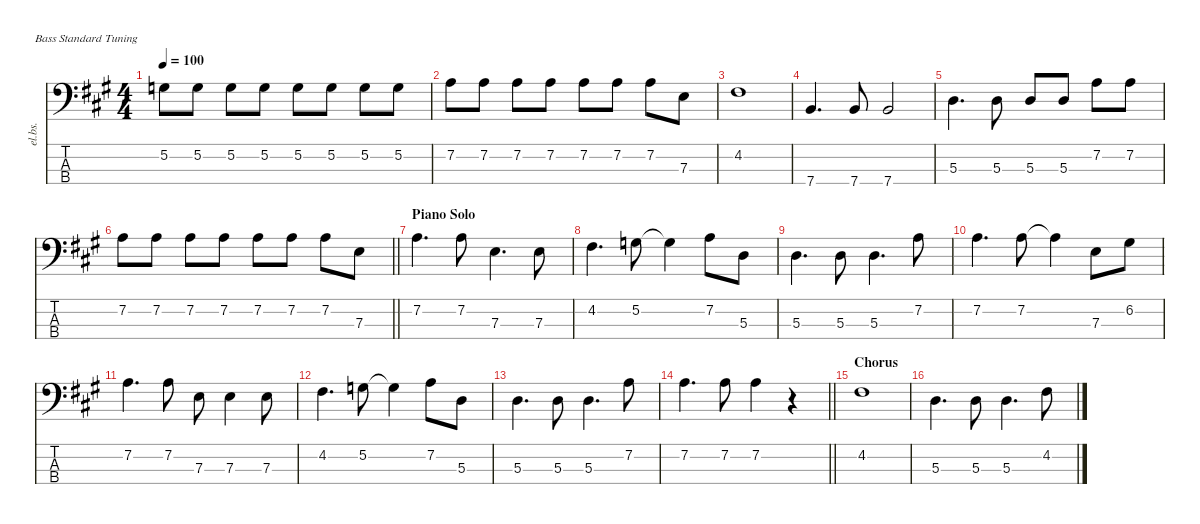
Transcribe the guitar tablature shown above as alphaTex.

\defaultSystemsLayout 4
\hideDynamics
\bracketExtendMode nobrackets
\otherSystemsTrackNameOrientation horizontal
\track ("Bass" "el.bs.") {instrument electricbasspick}
\staff {score tabs}
\tuning (G2 D2 A1 E1)
\ts (4 4)
\tempo 100
\clef f4
\ks a
5.2{acc forcenatural}.8{dy f beam Down} 5.2{acc forcenatural}.8{beam Down} 5.2{acc forcenatural}.8{beam Down} 5.2{acc forcenatural}.8{beam Down} 5.2{acc forcenatural}.8{beam Down} 5.2{acc forcenatural}.8{beam Down} 5.2{acc forcenatural}.8{beam Down} 5.2{acc forcenatural}.8{beam Down} |
7.2{acc forcenatural}.8{beam Down} 7.2{acc forcenatural}.8{beam Down} 7.2{acc forcenatural}.8{beam Down} 7.2{acc forcenatural}.8{beam Down} 7.2{acc forcenatural}.8{beam Down} 7.2{acc forcenatural}.8{beam Down} 7.2{acc forcenatural}.8{beam Down} 7.3{acc forcenatural}.8{beam Down} |
4.2{acc #}.1{beam Down} |
7.4{acc forcenatural}.4{d beam Up} 7.4{acc forcenatural}.8{beam Up} 7.4{acc forcenatural}.2{beam Up} |
5.3{acc forcenatural}.4{d beam Down} 5.3{acc forcenatural}.8{beam Down} 5.3{acc forcenatural}.8{beam Up} 5.3{acc forcenatural}.8{beam Up} 7.2{acc forcenatural}.8{beam Down} 7.2{acc forcenatural}.8{beam Down} |
\barLineRight lightlight
7.2{acc forcenatural}.8{beam Down} 7.2{acc forcenatural}.8{beam Down} 7.2{acc forcenatural}.8{beam Down} 7.2{acc forcenatural}.8{beam Down} 7.2{acc forcenatural}.8{beam Down} 7.2{acc forcenatural}.8{beam Down} 7.2{acc forcenatural}.8{beam Down} 7.3{acc forcenatural}.8{beam Down} |
\section ("" "Piano Solo")
7.2{acc forcenatural}.4{d beam Down} 7.2{acc forcenatural}.8{beam Down} 7.3{acc forcenatural}.4{d beam Down} 7.3{acc forcenatural}.8{beam Down} |
4.2{acc #}.4{d beam Down} 5.2{acc forcenatural}.8{beam Down} 5.2{t acc forcenatural}.4{beam Down} 7.2{acc forcenatural}.8{beam Down} 5.3{acc forcenatural}.8{beam Down} |
5.3{acc forcenatural}.4{d beam Down} 5.3{acc forcenatural}.8{beam Down} 5.3{acc forcenatural}.4{d beam Down} 7.2{acc forcenatural}.8{beam Down} |
7.2{acc forcenatural}.4{d beam Down} 7.2{acc forcenatural}.8{beam Down} 7.2{t acc forcenatural}.4{beam Down} 7.3{acc forcenatural}.8{beam Down} 6.2{acc #}.8{beam Down} |
7.2{acc forcenatural}.4{d beam Down} 7.2{acc forcenatural}.8{beam Down} 7.3{acc forcenatural}.8{beam Down} 7.3{acc forcenatural}.4{beam Down} 7.3{acc forcenatural}.8{beam Down} |
4.2{acc #}.4{d beam Down} 5.2{acc forcenatural}.8{beam Down} 5.2{t acc forcenatural}.4{beam Down} 7.2{acc forcenatural}.8{beam Down} 5.3{acc forcenatural}.8{beam Down} |
5.3{acc forcenatural}.4{d beam Down} 5.3{acc forcenatural}.8{beam Down} 5.3{acc forcenatural}.4{d beam Down} 7.2{acc forcenatural}.8{beam Down} |
\barLineRight lightlight
7.2{acc forcenatural}.4{d beam Down} 7.2{acc forcenatural}.8{beam Down} 7.2{acc forcenatural}.4{beam Down} r.4{beam Down} |
\section ("" "Chorus")
4.2{acc #}.1{beam Down} |
5.3{acc forcenatural}.4{d beam Down} 5.3{acc forcenatural}.8{beam Down} 5.3{acc forcenatural}.4{d beam Down} 4.2{acc #}.8{beam Down}
